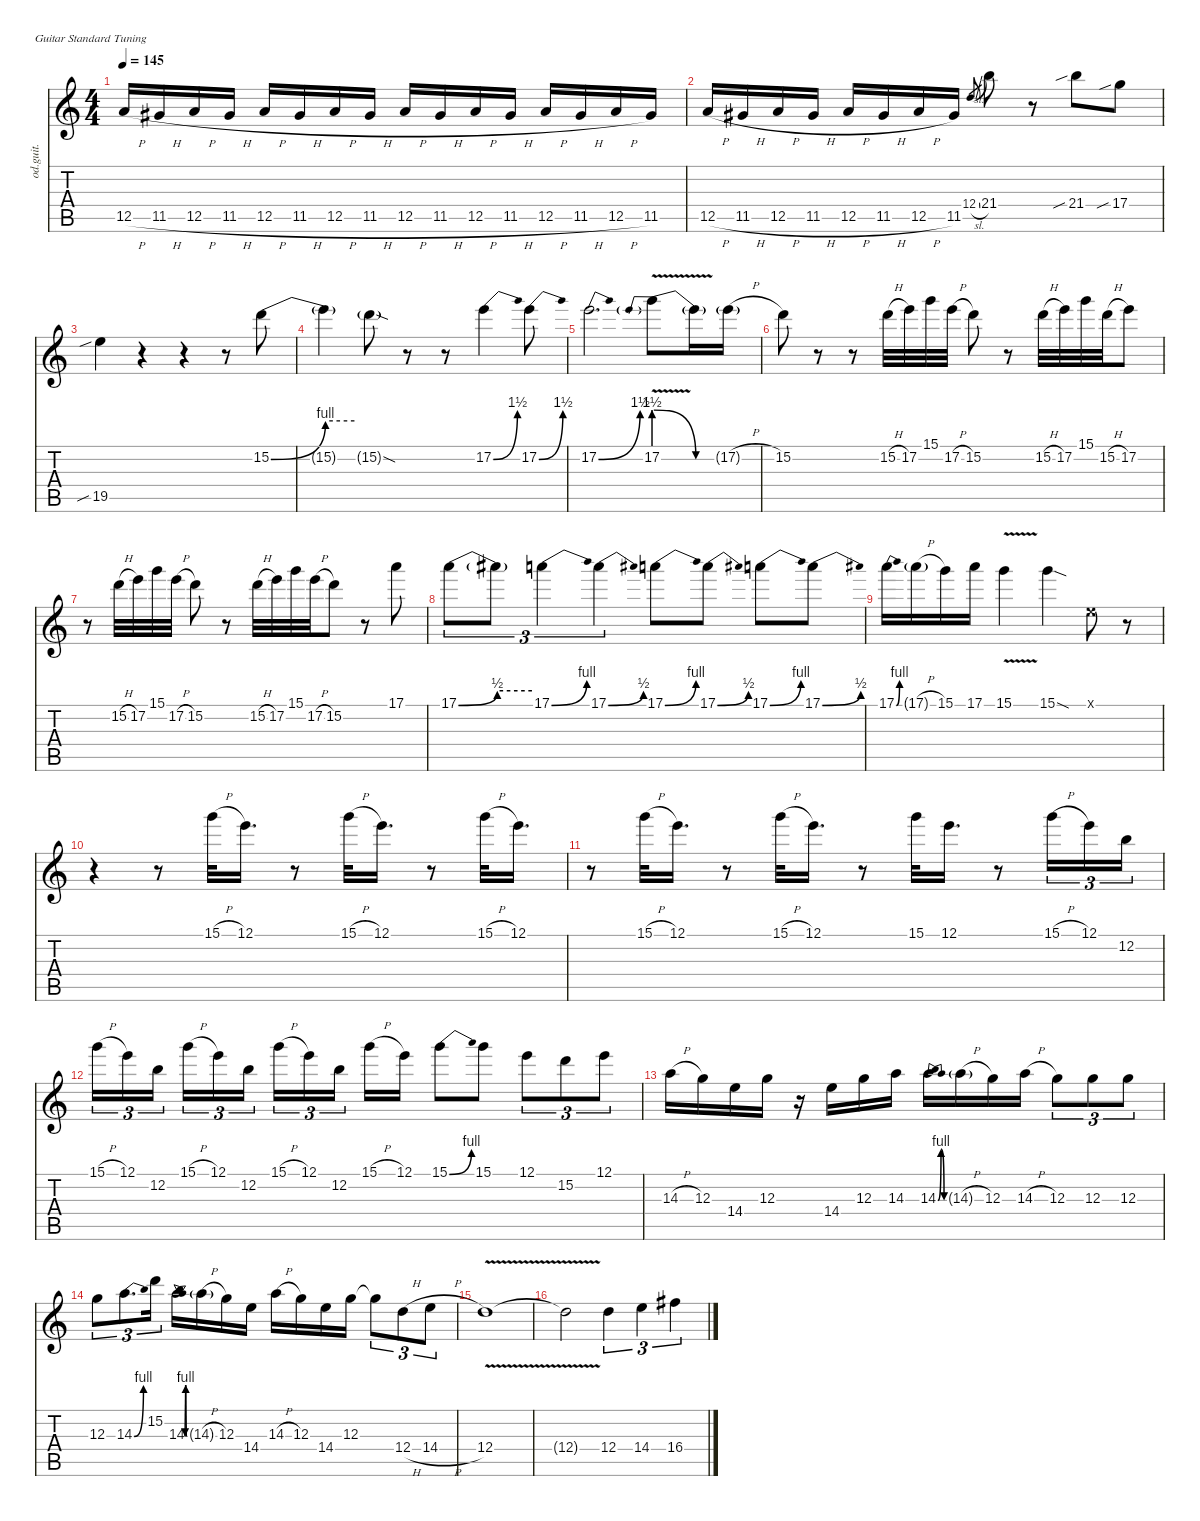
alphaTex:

\defaultSystemsLayout 4
\hideDynamics
\bracketExtendMode nobrackets
\otherSystemsTrackNameOrientation horizontal
\track ("Guitar (Page)" "od.guit.") {instrument overdrivenguitar}
\staff {score tabs}
\tuning (E4 B3 G3 D3 A2 E2)
\ts (4 4)
\tempo 145
\clef g2
\ks c
12.5{h}.16{dy f beam Up} 11.5{h acc #}.16{beam Up} 12.5{h}.16{beam Up} 11.5{h acc #}.16{beam Up} 12.5{h}.16{beam Up} 11.5{h acc #}.16{beam Up} 12.5{h}.16{beam Up} 11.5{h acc #}.16{beam Up} 12.5{h}.16{beam Up} 11.5{h acc #}.16{beam Up} 12.5{h}.16{beam Up} 11.5{h acc #}.16{beam Up} 12.5{h}.16{beam Up} 11.5{h acc #}.16{beam Up} 12.5{h}.16{beam Up} 11.5{acc #}.16{beam Up} |
12.5{h}.16{beam Up} 11.5{h acc #}.16{beam Up} 12.5{h}.16{beam Up} 11.5{h acc #}.16{beam Up} 12.5{h}.16{beam Up} 11.5{h acc #}.16{beam Up} 12.5{h}.16{beam Up} 11.5{acc #}.16{beam Up} 12.4{sl}.8{gr dy mf beam Up} 21.4.8{dy f beam Down} r.8{beam Down} 21.4{sib}.8{beam Down} 17.4{sib}.8{beam Down} |
19.5{sib}.4{beam Down} r.4{beam Down} r.4{beam Down} r.8{beam Down} 15.2{be (bend 0 0 60 4)}.8{beam Down} |
15.2{be (hold 0 4 60 4) t}.4{beam Down} 15.2{sod g}.8{beam Down} r.8{beam Down} r.8{beam Down} 17.2{be (bend 0 0 30 6)}.4{beam Down} 17.2{be (bend 0 0 30 6)}.8{beam Down} |
17.2{be (bend 0 0 30 6)}.2{d beam Down} 17.2{be (prebendrelease 0 6 60 0) v}.8{beam Down} 17.2{be (hold 0 0 60 0) t}.16{beam Down} 17.2{h g}.16{beam Down} |
15.2.8{beam Down} r.8{beam Down} r.8{beam Down} 15.2{h}.32{beam Down} 17.2.32{beam Down} 15.1.32{beam Down} 17.2{h}.32{beam Down} 15.2.8{beam Down} r.8{beam Down} 15.2{h}.32{beam Down} 17.2.32{beam Down} 15.1.32{beam Down} 15.2{h}.32{beam Down} 17.2.8{beam Down} |
r.8{beam Down} 15.2{h}.32{beam Down} 17.2.32{beam Down} 15.1.32{beam Down} 17.2{h}.32{beam Down} 15.2.8{beam Down} r.8{beam Down} 15.2{h}.32{beam Down} 17.2.32{beam Down} 15.1.32{beam Down} 17.2{h}.32{beam Down} 15.2.8{beam Down} r.8{beam Down} 17.1.8{beam Down} |
17.1{be (bend 0 0 60 2)}.8{tu (3 2) beam Down} 17.1{be (hold 0 2 60 2) t}.8{tu (3 2) beam Down} 17.1{be (bend 0 0 30 4)}.4{tu (3 2) beam Down} 17.1{be (bend 0 0 30 2)}.4{tu (3 2) beam Down} 17.1{be (bend 0 0 30 4)}.8{beam Down} 17.1{be (bend 0 0 30 2)}.8{beam Down} 17.1{be (bend 0 0 30 4)}.8{beam Down} 17.1{be (bend 0 0 30 2)}.8{beam Down} |
17.1{be (bend 0 0 30 4)}.16{beam Down} 17.1{h g}.16{beam Down} 15.1.16{beam Down} 17.1.16{beam Down} 15.1{v}.4{beam Down} 15.1{sod}.4{beam Down} 0.1{x}.8{beam Down} r.8{beam Down} |
r.4{beam Down} r.8{beam Down} 15.1{h}.32{beam Down} 12.1.16{d beam Down} r.8{beam Down} 15.1{h}.32{beam Down} 12.1.16{d beam Down} r.8{beam Down} 15.1{h}.32{beam Down} 12.1.16{d beam Down} |
r.8{beam Down} 15.1{h}.32{beam Down} 12.1.16{d beam Down} r.8{beam Down} 15.1{h}.32{beam Down} 12.1.16{d beam Down} r.8{beam Down} 15.1.32{beam Down} 12.1.16{d beam Down} r.8{beam Down} 15.1{h}.16{tu (3 2) beam Down} 12.1.16{tu (3 2) beam Down} 12.2.16{tu (3 2) beam Down} |
15.1{h}.16{tu (3 2) beam Down} 12.1.16{tu (3 2) beam Down} 12.2.16{tu (3 2) beam Down} 15.1{h}.16{tu (3 2) beam Down} 12.1.16{tu (3 2) beam Down} 12.2.16{tu (3 2) beam Down} 15.1{h}.16{tu (3 2) beam Down} 12.1.16{tu (3 2) beam Down} 12.2.16{tu (3 2) beam Down} 15.1{h}.16{beam Down} 12.1.16{beam Down} 15.1{be (bend 0 0 30 4)}.8{beam Down} 15.1.8{beam Down} 12.1.8{tu (3 2) beam Down} 15.2.8{tu (3 2) beam Down} 12.1.8{tu (3 2) beam Down} |
14.3{h}.16{beam Down} 12.3.16{beam Down} 14.4.16{beam Down} 12.3.16{beam Down} r.16{beam Down} 14.4.16{beam Down} 12.3.16{beam Down} 14.3.16{beam Down} 14.3{be (bendrelease 0 0 15 4 30 4 45 0)}.16{beam Down} 14.3{h g}.16{beam Down} 12.3.16{beam Down} 14.3{h}.16{beam Down} 12.3.8{tu (3 2) beam Down} 12.3.8{tu (3 2) beam Down} 12.3.8{tu (3 2) beam Down} |
12.3.8{tu (3 2) beam Down} 14.3{be (bend 0 0 30 4)}.8{d tu (3 2) beam Down} 15.2.16{tu (3 2) beam Down} 14.3{be (bendrelease 0 0 15 4 30 4 45 0)}.16{beam Down} 14.3{h g}.16{beam Down} 12.3.16{beam Down} 14.4.16{beam Down} 14.3{h}.16{beam Down} 12.3.16{beam Down} 14.4.16{beam Down} 12.3.16{beam Down} 12.3{t}.8{tu (3 2) beam Down} 12.4{h}.8{tu (3 2) beam Down} 14.4{h}.8{tu (3 2) beam Down} |
12.4{v}.1{beam Down} |
12.4{v t}.2{beam Down} 12.4.4{tu (3 2) beam Down} 14.4.4{tu (3 2) beam Down} 16.4{acc #}.4{tu (3 2) beam Down}
